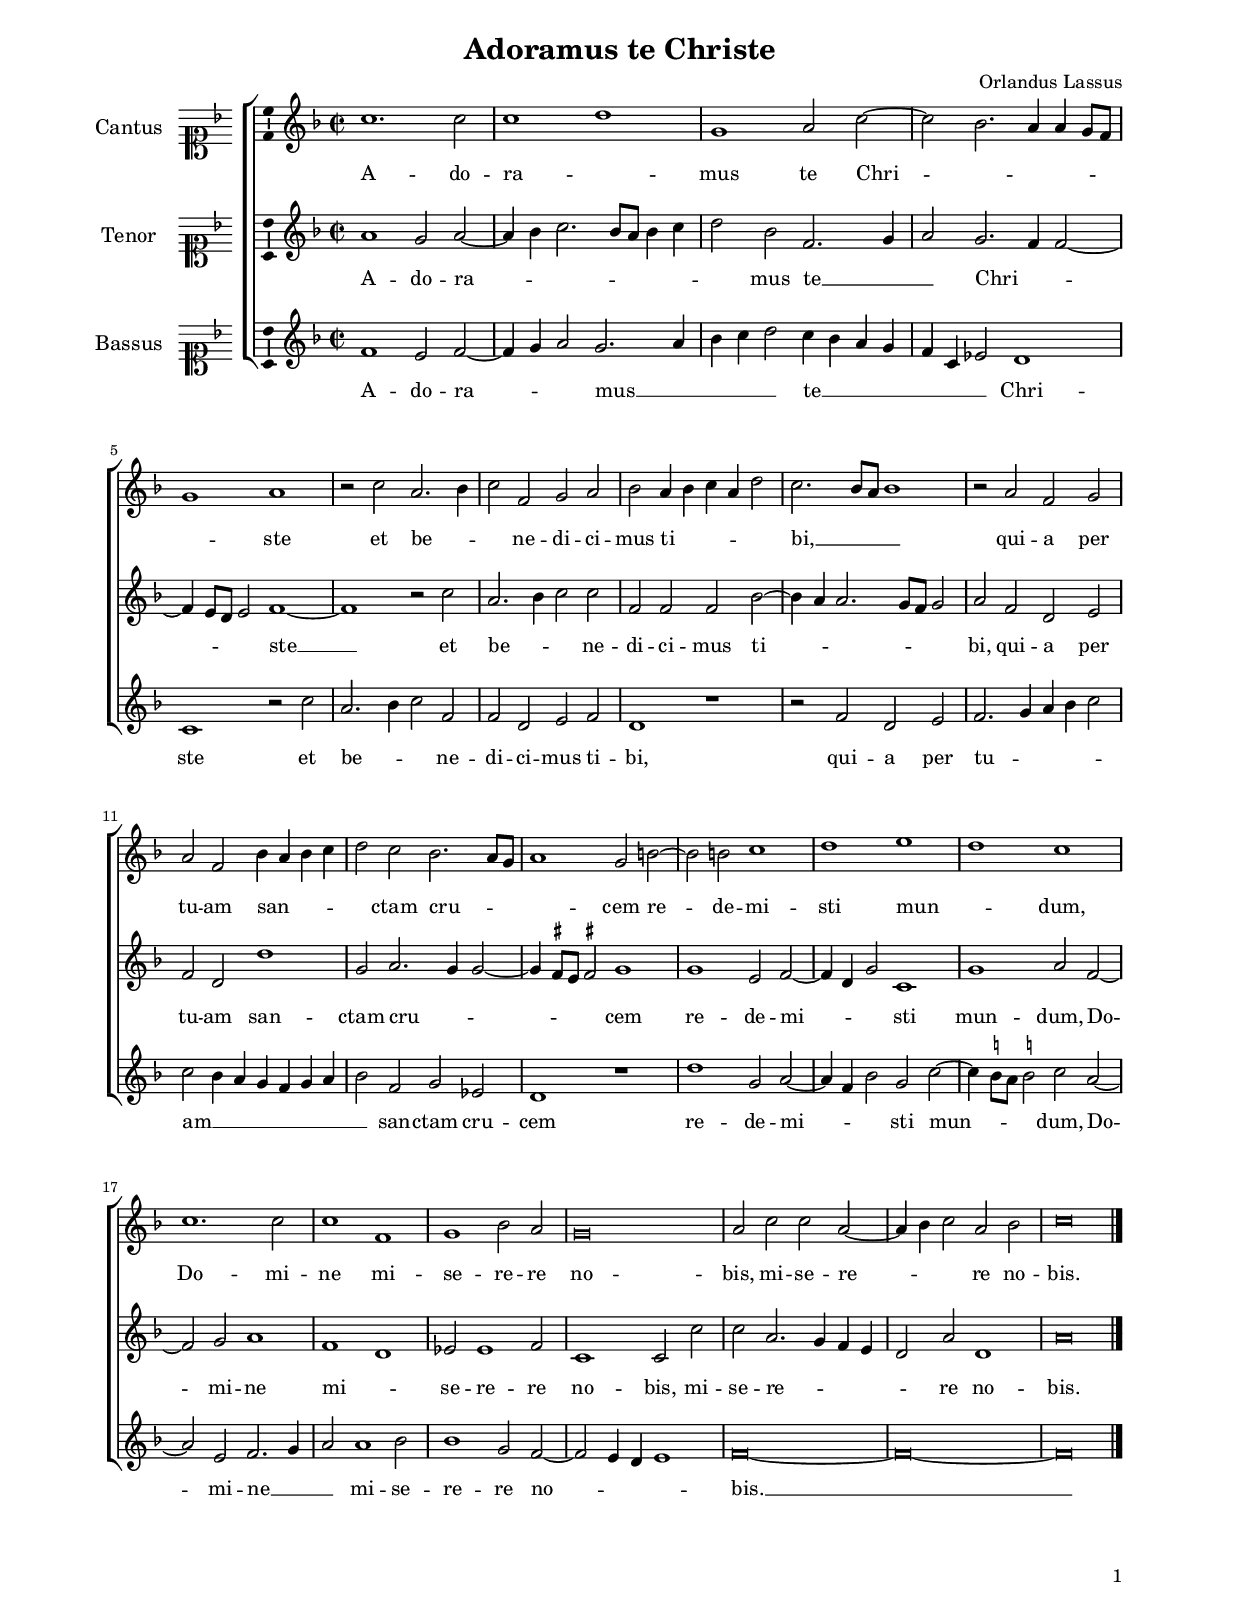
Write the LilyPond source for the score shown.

\header
{
  title="Adoramus te Christe"
  composer="Orlandus Lassus"
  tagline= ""
}

\version "2.24.4"
\language deutsch
#(set-global-staff-size 16)
%#(set-default-paper-size "letter")
#(ly:set-option 'point-and-click #f)


	ficta = { \once \set suggestAccidentals = ##t }
	
	forget = #(define-music-function (music) (ly:music?) #{
		\accidentalStyle forget
		$music
		\accidentalStyle default
		#})

	
\paper
	{
	top-margin = 2 \cm
	bottom-margin = 1.4 \cm
	left-margin = 2 \cm
	right-margin = 2 \cm
	ragged-bottom = ##f
	ragged-last-bottom = ##t
	print-page-number = ##f
	system-system-spacing = #'((basic-distance . 18) (minimum-distance . 14) (padding . 5) (strechability . 150))
	oddFooterMarkup=\markup   \fill-line { "" \fromproperty #'page:page-number-string }
	evenFooterMarkup=\markup  \fill-line { \fromproperty #'page:page-number-string "" }
	last-bottom-spacing = #'((basic-distance . 11) (minimum-distance . 7) (padding . 4))
% 	system-count = 5
%	systems-per-page = 3
%	min-systems-per-page = 3
	}
	
%%%%%%%%%%%%%%%%%%%%%%%%%%%%%%%%%%%%

incipitcantus = \markup { \score {
	{
	\set Staff.instrumentName = \markup { \fontsize #1 "Cantus" }
	\key f \major
	\clef soprano
	s4 \bar ""
	}
	\layout  {
	raggedright = ##t
	indent = 1.6 \cm
	line-width = 2.5\cm
	\context { \Staff \remove Time_signature_engraver }
	\override Staff.Clef.Y-extent = #'(0 . 0)
	}} \hspace #1 }


incipittenor = \markup { \score {
	{
	\set Staff.instrumentName = \markup { \fontsize #1 "Tenor" }
	\key f \major
	\clef soprano
	s4 \bar ""
	}
	\layout  {
	raggedright = ##t
	indent = 1.6 \cm
	line-width = 2.5\cm
	\context { \Staff \remove Time_signature_engraver }
	\override Staff.Clef.Y-extent = #'(0 . 0)
	}} \hspace #1 }


incipitbassus = \markup { \score {
	{
	\set Staff.instrumentName = \markup { \fontsize #1 "Bassus" }
	\key f \major
	\clef soprano
	s4 \bar ""
	}
	\layout  {
	raggedright = ##t
	indent = 1.6 \cm
	line-width = 2.5\cm
	\context { \Staff \remove Time_signature_engraver }
	\override Staff.Clef.Y-extent = #'(0 . 0)
	}} \hspace #1 }


%%%%%%%%%%%%%%%%%%%%%%%%%%%%%%%%%%%%


global = {
	\key f \major
	\time 2/2 \set Score.measureLength = #(ly:make-moment 2/1)
	\skip 1*2*23  \bar "|."
	}


cantus =  \relative c''
	{
	c1. c2
	c1 d
	g,1 a2 c~
	c2 b2. a4 a g8 f
%5
	g1 a |
	r2 c a2. b4
	c2 f, g a
	b2 a4 b c a d2
	c2. b8 a b1
%10
	r2 a f g |
	a2 f b4 a b c
	d2 c b2. a8 g
	a1 g2 h~
	h2 h c1
%15
	d1 e |
	d1 c
	c1. c2
	c1 f,
	g1 b2 a
%20
	g\breve |
	a2 c c a~
	a4 b c2 a b
	c\breve |
	}


tenor =  \relative c''
	{
	a1 g2 a~
	a4 b c2. b8 a b4 c
	d2 b f2. g4
	a2 g2. f4 f2~
%5
	f4 e8 d e2 f1~ |
	f1 r2 c'
	a2. b4 c2 c
	f,2 f f b~
	b4 a a2. g8 f g2
%10
	a2 f d e |
	f2 d d'1
	g,2 a2. g4 g2~
	g4 \ficta fis8 e \ficta fis!2 g1
	g1 e2 f~
%15
	f4 d g2 c,1 |
	g'1 a2 f~
	f2 g a1
	f1 d
	es2 es1 f2
%20
	c1 c2 c' |
	c2 a2. g4 f e
	d2 a' d,1
	a'\breve |
	}


bassus  =  \relative c''
	{
	f,1 e2 f~
	f4 g a2 g2. a4
	b4 c d2 c4 b a g
	f4 c es2 d1
%5
	c1 r2 c' |
	a2. b4 c2 f,
	f2 d e f
	d1 r
	r2 f d e
%10
	f2. g4 a b c2 |
	c2 b4 a g f g a
	b2 f g es
	d1 r
	d'1 g,2 a~
%15
	a4 f b2 g c~ |
	c4 \stemDown \ficta h8 a \stemNeutral \ficta h!2 c a~
	a2 e f2. g4
	a2 a1 b2
	b1 g2 f~
%20
	f2 e4 d e1 |
	f\breve~
	f\breve~
	f\breve |
	}


lyricscantus = \lyricmode {
	A -- do -- ra -- _ mus te Chri -- _ _ _ _ _ _ ste
	et be -- _ _ ne -- di -- ci -- mus ti -- _ _ _ _ bi, __ _ _ _
	qui -- a per tu -- am san -- _ _ _ _ ctam cru -- _ _ _ cem
	re -- de -- mi -- sti mun -- _ dum,
	Do -- mi -- ne mi -- se -- re -- re no -- bis,
	mi -- se -- re -- _ _ re no -- bis.
	}


lyricstenor = \lyricmode {
	A -- do -- ra -- _ _ _ _ _ _ _ mus te __ _ _ Chri -- _ _ _ _ _ ste __
	et be -- _ _ ne -- di -- ci -- mus ti -- _ _ _ _ _ bi,
	qui -- a per tu -- am san -- ctam cru -- _ _ _ _ _ cem
	re -- de -- mi -- _ _ sti mun -- dum,
	Do -- mi -- ne mi -- _ se -- re -- re no -- bis,
	mi -- se -- re -- _ _ _ _ re no -- bis.
	}


lyricsbassus = \lyricmode {
	A -- do -- ra -- _ _ mus __ _ _ _ _ te __ _ _ _ _ _ _ Chri -- ste
	et be -- _ _ ne -- di -- ci -- mus ti -- bi,
	qui -- a per tu -- _ _ _ _ am __ _ _ _ _ _ _ _ san -- ctam cru -- cem
	re -- de -- mi -- _ _ sti mun -- _ _ _ dum,
	Do -- mi -- ne __ _ _ mi -- se -- re -- re no -- _ _ _ bis. __
	}


\score
{  
	\transpose c c {
	\new ChoirStaff \with { \override StaffGrouper.staff-staff-spacing.basic-distance = #13 }
	<<

	\new Staff << \global
	\new Voice="v1" {
		\set Staff.instrumentName=\incipitcantus
		\set Staff.midiInstrument = "reed organ"
		\clef violin
		\cantus }
	\new Lyrics \lyricsto "v1" {\lyricscantus }
	>>


	\new Staff << \global
	\new Voice="v3" {
		\set Staff.instrumentName=\incipittenor
		\set Staff.midiInstrument = "reed organ"
		\clef violin
		\tenor }
	\new Lyrics \lyricsto "v3" {\lyricstenor }
	>>


	\new Staff << \global
	\new Voice="v4" {
		\set Staff.instrumentName=\incipitbassus
		\set Staff.midiInstrument = "reed organ"
		\clef violin 
		\bassus }
	\new Lyrics \lyricsto "v4" {\lyricsbassus}
	>>

	>>
	} % transpose

	\layout
	{
	indent = 2.3 \cm
	\context { \Lyrics \override VerticalAxisGroup.nonstaff-relatedstaff-spacing.padding = #2 }
%	\context { \Lyrics \override LyricText.font-size = #1 }
	\context { \Staff \override TimeSignature.break-visibility = #end-of-line-invisible }
	\context { \Staff \consists Ambitus_engraver }
	\context { \Score \override BarNumber.padding = #2 }
	\context { \Voice \override NoteHead.style = #'baroque }
	}


\midi
	{
	\tempo 2 = 90
	}
	
}


% EOF
